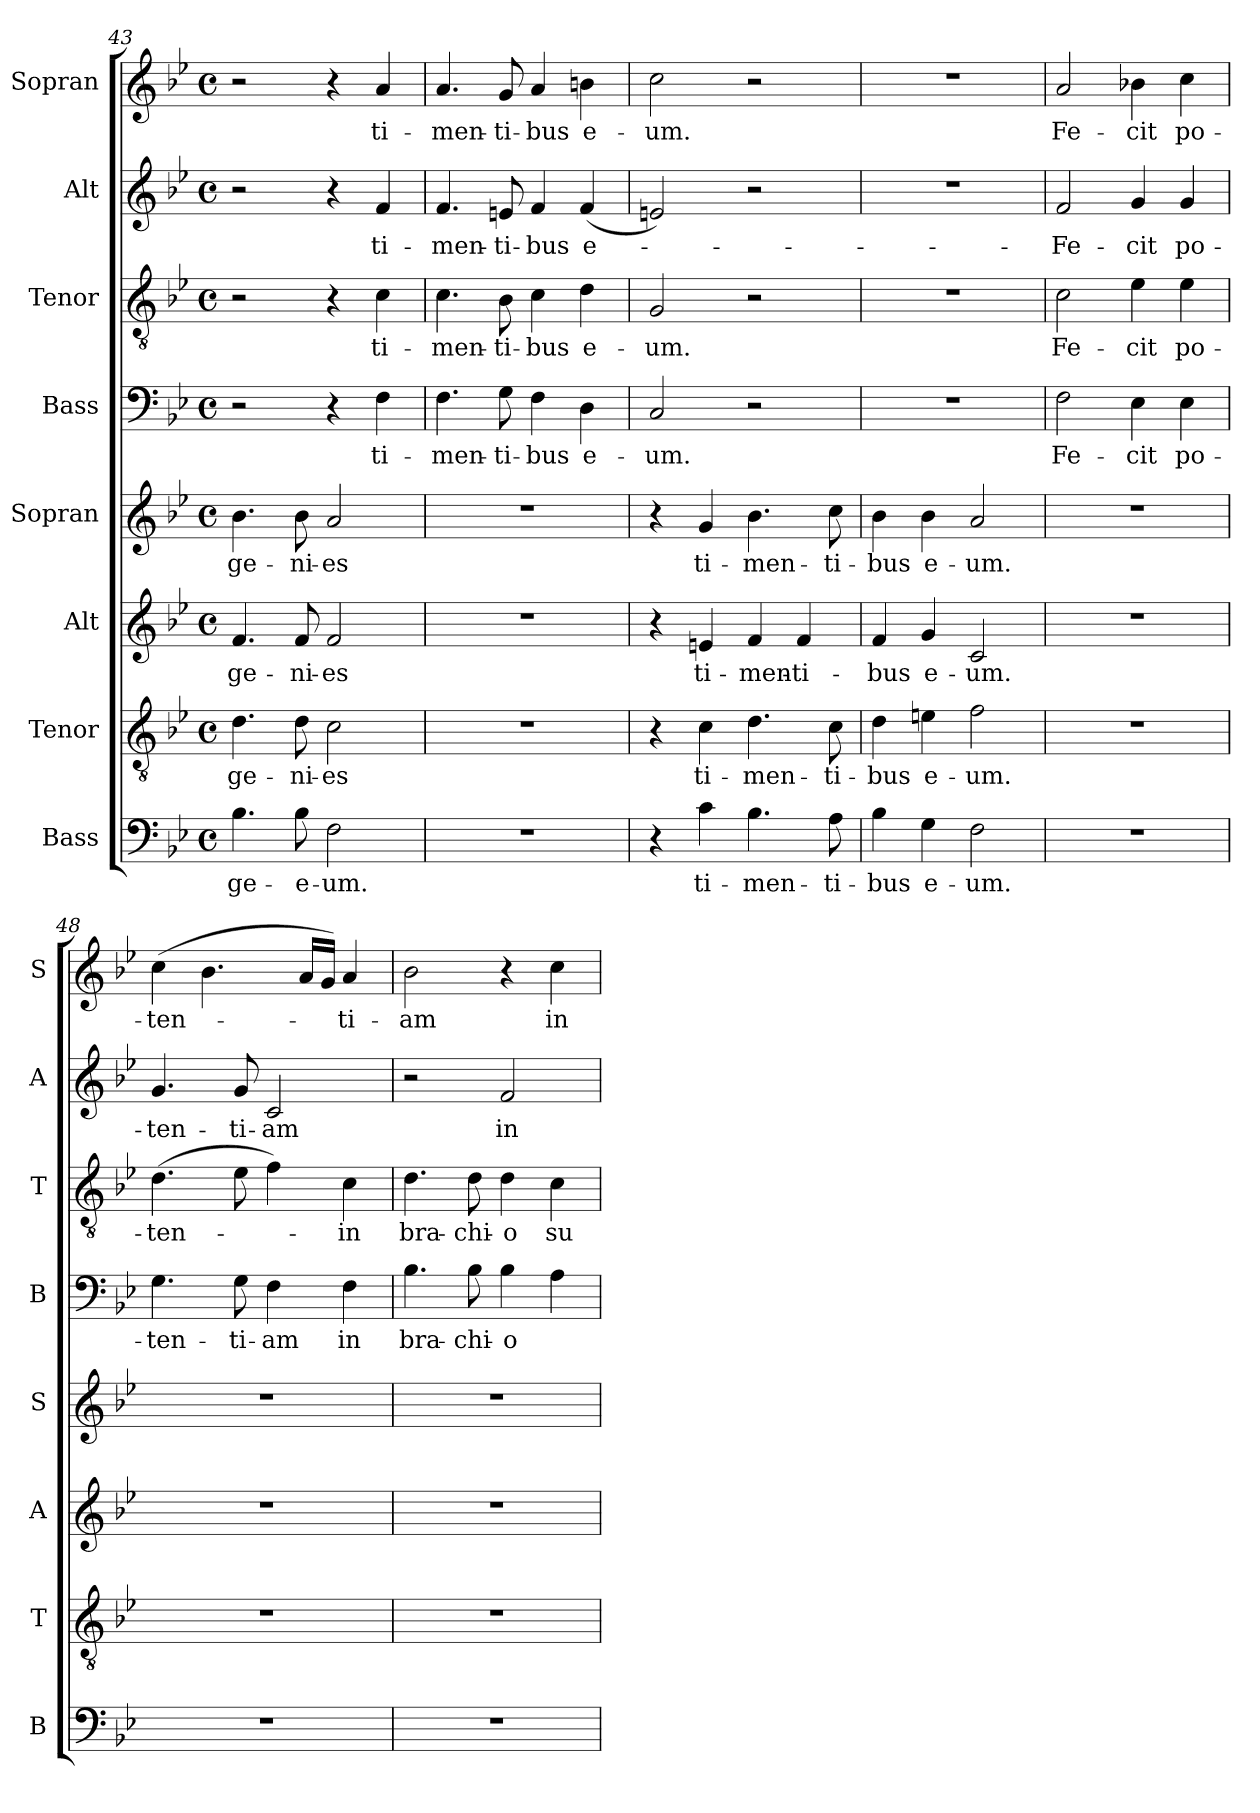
**kern	**text	**kern	**text	**kern	**text	**kern	**text	**kern	**text	**kern	**text	**kern	**text	**kern	**text
*part8	*part8	*part7	*part7	*part6	*part6	*part5	*part5	*part4	*part4	*part3	*part3	*part2	*part2	*part1	*part1
*staff8	*staff8	*staff7	*staff7	*staff6	*staff6	*staff5	*staff5	*staff4	*staff4	*staff3	*staff3	*staff2	*staff2	*staff1	*staff1
*I"Bass	*	*I"Tenor	*	*I"Alt	*	*I"Sopran	*	*I"Bass	*	*I"Tenor	*	*I"Alt	*	*I"Sopran	*
*I'B	*	*I'T	*	*I'A	*	*I'S	*	*I'B	*	*I'T	*	*I'A	*	*I'S	*
*clefF4	*	*clefGv2	*	*clefG2	*	*clefG2	*	*clefF4	*	*clefGv2	*	*clefG2	*	*clefG2	*
*k[b-e-]	*	*k[b-e-]	*	*k[b-e-]	*	*k[b-e-]	*	*k[b-e-]	*	*k[b-e-]	*	*k[b-e-]	*	*k[b-e-]	*
*B-:	*	*B-:	*	*B-:	*	*B-:	*	*B-:	*	*B-:	*	*B-:	*	*B-:	*
*M4/4	*	*M4/4	*	*M4/4	*	*M4/4	*	*M4/4	*	*M4/4	*	*M4/4	*	*M4/4	*
*met(c)	*	*met(c)	*	*met(c)	*	*met(c)	*	*met(c)	*	*met(c)	*	*met(c)	*	*met(c)	*
=43	=43	=43	=43	=43	=43	=43	=43	=43	=43	=43	=43	=43	=43	=43	=43
4.B-\	-ge-	4.d\	-ge-	4.f/	-ge-	4.b-\	-ge-	2r	.	2r	.	2r	.	2r	.
8B-\	-e-	8d\	-ni-	8f/	-ni-	8b-\	-ni-	.	.	.	.	.	.	.	.
2F\	-um.	2c\	-es	2f/	-es	2a/	-es	4r	.	4r	.	4r	.	4r	.
.	.	.	.	.	.	.	.	4F\	ti-	4c\	ti-	4f/	ti-	4a/	ti-
=44	=44	=44	=44	=44	=44	=44	=44	=44	=44	=44	=44	=44	=44	=44	=44
1r	.	1r	.	1r	.	1r	.	4.F\	-men-	4.c\	-men-	4.f/	-men-	4.a/	-men-
.	.	.	.	.	.	.	.	8G\	-ti-	8B-\	-ti-	8en/	-ti-	8g/	-ti-
.	.	.	.	.	.	.	.	4F\	-bus	4c\	-bus	4f/	-bus	4a/	-bus
.	.	.	.	.	.	.	.	4D\	e-	4d\	e-	(4f/	e-	4bn\	e-
!!LO:PB:g=z
=45	=45	=45	=45	=45	=45	=45	=45	=45	=45	=45	=45	=45	=45	=45	=45
4r	.	4r	.	4r	.	4r	.	2C/	-um.	2G/	-um.	2en/)	.	2cc\	-um.
4c\	ti-	4c\	ti-	4en/	ti-	4g/	ti-	.	.	.	.	.	.	.	.
4.B-\	-men-	4.d\	-men-	4f/	-men-	4.b-\	-men-	2r	.	2r	.	2r	.	2r	.
.	.	.	.	4f/	-ti-	.	.	.	.	.	.	.	.	.	.
8A\	-ti-	8c\	-ti-	.	.	8cc\	-ti-	.	.	.	.	.	.	.	.
=46	=46	=46	=46	=46	=46	=46	=46	=46	=46	=46	=46	=46	=46	=46	=46
4B-\	-bus	4d\	-bus	4f/	-bus	4b-\	-bus	1r	.	1r	.	1r	.	1r	.
4G\	e-	4en\	e-	4g/	e-	4b-\	e-	.	.	.	.	.	.	.	.
2F\	-um.	2f\	-um.	2c/	-um.	2a/	-um.	.	.	.	.	.	.	.	.
=47	=47	=47	=47	=47	=47	=47	=47	=47	=47	=47	=47	=47	=47	=47	=47
1r	.	1r	.	1r	.	1r	.	2F\	Fe-	2c\	Fe-	2f/	-Fe-	2a/	Fe-
.	.	.	.	.	.	.	.	4E-\	-cit	4e-\	-cit	4g/	-cit	4b-X\	-cit
.	.	.	.	.	.	.	.	4E-\	po-	4e-\	po-	4g/	po-	4cc\	po-
=48	=48	=48	=48	=48	=48	=48	=48	=48	=48	=48	=48	=48	=48	=48	=48
1r	.	1r	.	1r	.	1r	.	4.G\	-ten-	(4.d\	-ten-	4.g/	-ten-	(4cc\	-ten-
.	.	.	.	.	.	.	.	.	.	.	.	.	.	4.b-\	.
.	.	.	.	.	.	.	.	8G\	-ti-	8e-\	.	8g/	-ti-	.	.
.	.	.	.	.	.	.	.	4F\	-am	4f\)	.	2c/	-am	.	.
.	.	.	.	.	.	.	.	.	.	.	.	.	.	16a/LL	.
.	.	.	.	.	.	.	.	.	.	.	.	.	.	16g/JJ)	.
.	.	.	.	.	.	.	.	4F\	in	4c\	-in	.	.	4a/	-ti-
=49	=49	=49	=49	=49	=49	=49	=49	=49	=49	=49	=49	=49	=49	=49	=49
1r	.	1r	.	1r	.	1r	.	4.B-\	bra-	4.d\	bra-	2r	.	2b-\	-am
.	.	.	.	.	.	.	.	8B-\	-chi-	8d\	-chi-	.	.	.	.
.	.	.	.	.	.	.	.	4B-\	-o	4d\	-o	2f/	in	4r	.
.	.	.	.	.	.	.	.	4A\	.	4c\	su-	.	.	4cc\	in
=	=	=	=	=	=	=	=	=	=	=	=	=	=	=	=
*-	*-	*-	*-	*-	*-	*-	*-	*-	*-	*-	*-	*-	*-	*-	*-
